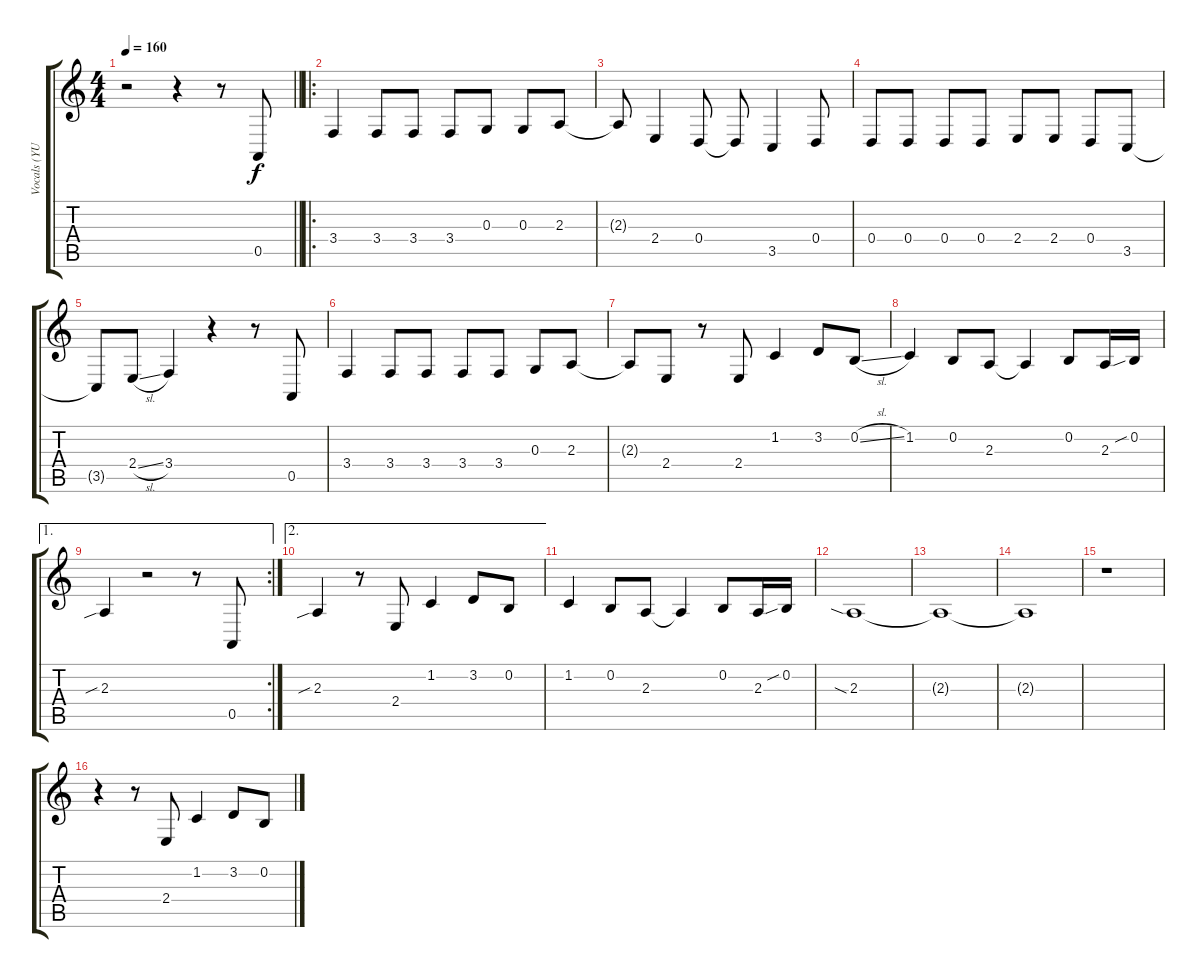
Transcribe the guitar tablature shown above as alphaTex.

\track ("Vocals (YUKI)" "Vocals (YU") {instrument tenorsax}
\staff {score tabs}
\tuning (E4 B3 G3 D3 A2 E2) {hide}
\ts (4 4)
\tempo 160
\clef g2
\barLineRight lightlight
\ks c
r.2{dy f} r.4 r.8 0.5.8 |
\ro
3.4.4 3.4.8 3.4.8 3.4.8 0.3.8 0.3.8 2.3.8 |
2.3{t}.8 2.4.4 0.4.8 0.4{t}.8 3.5.4 0.4.8 |
0.4.8 0.4.8 0.4.8 0.4.8 2.4.8 2.4.8 0.4.8 3.5.8 |
3.5{t}.8 2.4{sl}.8 3.4.4 r.4 r.8 0.5.8 |
3.4.4 3.4.8 3.4.8 3.4.8 3.4.8 0.3.8 2.3.8 |
2.3{t}.8 2.4.8 r.8 2.4.8 1.2.4 3.2.8 0.2{sl}.8 |
1.2.4 0.2.8 2.3.8 2.3{t}.4 0.2.8 2.3.16 0.2{sib}.16 |
\ae 1
\rc 2
2.3{sib}.4 r.2 r.8 0.5.8 |
\ae 2
2.3{sib}.4 r.8 2.4.8 1.2.4 3.2.8 0.2.8 |
1.2.4 0.2.8 2.3.8 2.3{t}.4 0.2.8 2.3.16 0.2{sib}.16 |
2.3{sia}.1 |
2.3{t}.1 |
2.3{t}.1{volume 8} |
r.1 |
r.4 r.8 2.4.8{volume 11} 1.2.4 3.2.8 0.2.8
